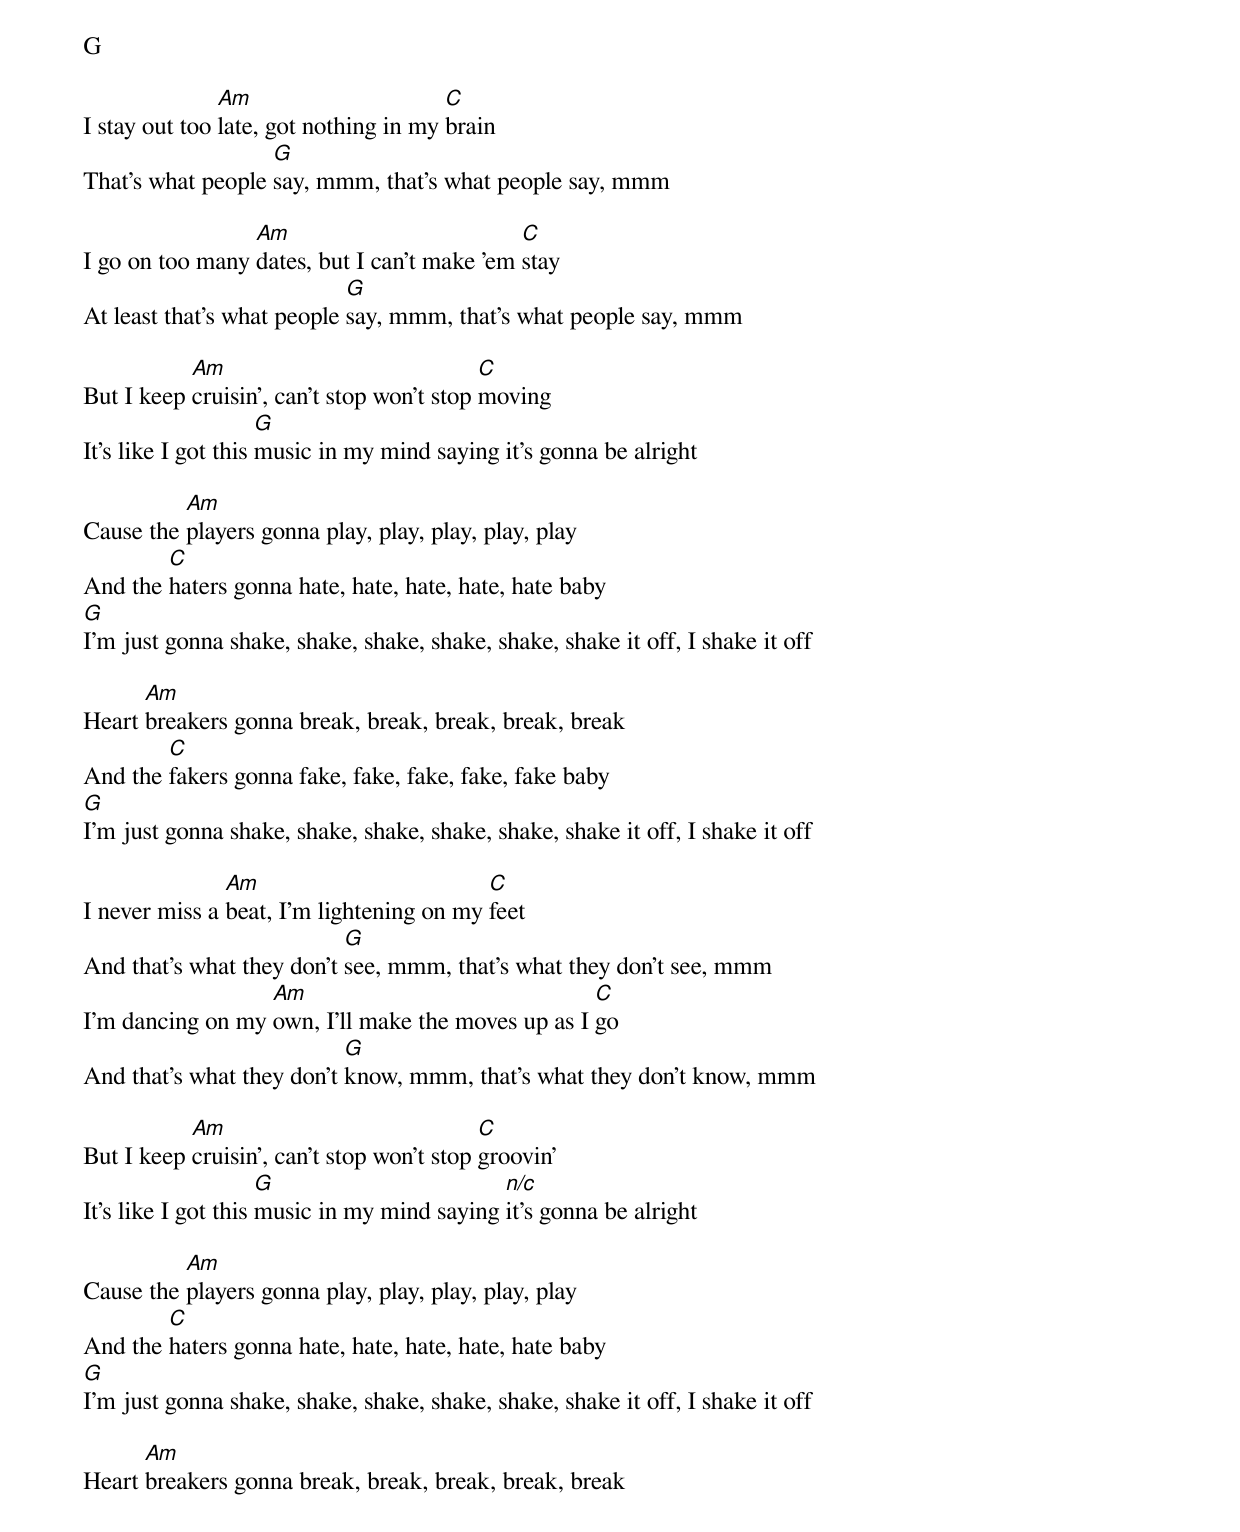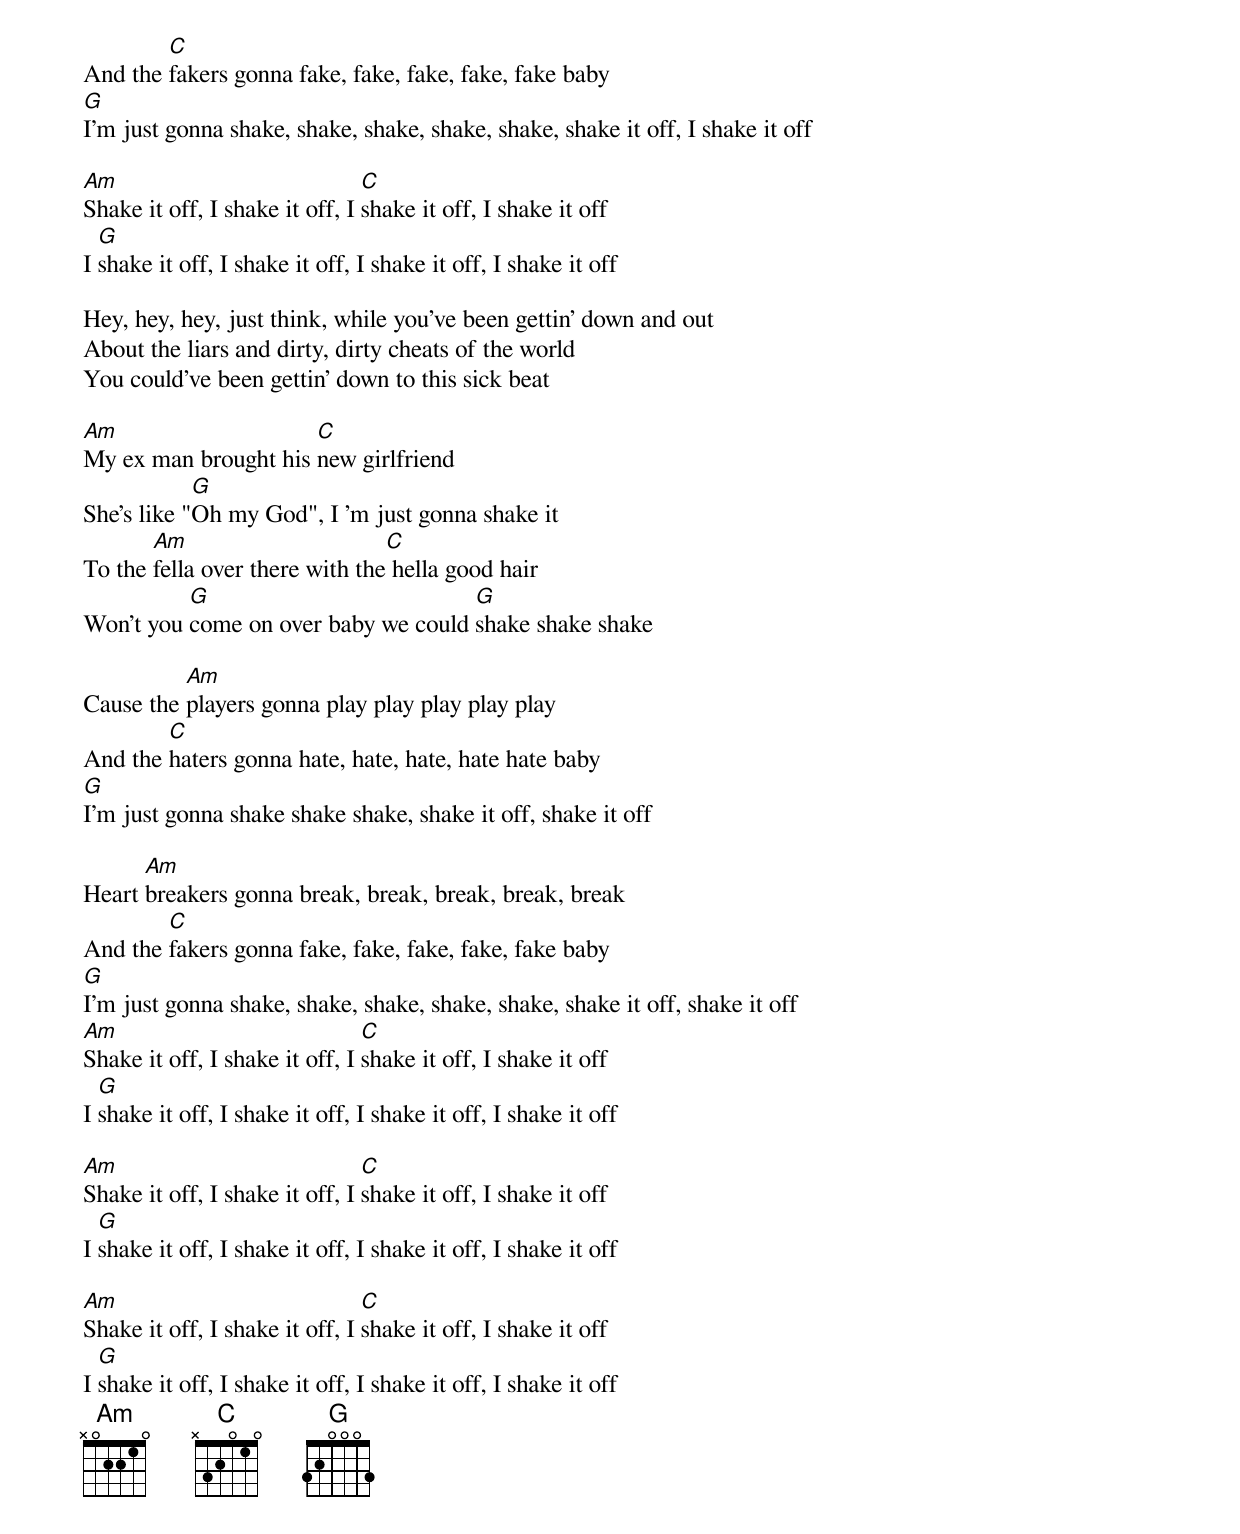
G

               Am                      C
I stay out too late, got nothing in my brain
                   G
That's what people say, mmm, that's what people say, mmm

                 Am                          C
I go on too many dates, but I can't make 'em stay
                            G
At least that's what people say, mmm, that's what people say, mmm

           Am                              C
But I keep cruisin', can't stop won't stop moving
                     G
It's like I got this music in my mind saying it's gonna be alright

          Am
Cause the players gonna play, play, play, play, play
        C
And the haters gonna hate, hate, hate, hate, hate baby
G
I'm just gonna shake, shake, shake, shake, shake, shake it off, I shake it off

      Am
Heart breakers gonna break, break, break, break, break
        C
And the fakers gonna fake, fake, fake, fake, fake baby
G
I'm just gonna shake, shake, shake, shake, shake, shake it off, I shake it off

               Am                         C
I never miss a beat, I'm lightening on my feet
                           G
And that's what they don't see, mmm, that's what they don't see, mmm
                  Am                               C
I'm dancing on my own, I'll make the moves up as I go
                           G
And that's what they don't know, mmm, that's what they don't know, mmm

           Am                              C
But I keep cruisin', can't stop won't stop groovin'
                     G                       n/c
It's like I got this music in my mind saying it's gonna be alright

          Am
Cause the players gonna play, play, play, play, play
        C
And the haters gonna hate, hate, hate, hate, hate baby
G
I'm just gonna shake, shake, shake, shake, shake, shake it off, I shake it off

      Am
Heart breakers gonna break, break, break, break, break
        C
And the fakers gonna fake, fake, fake, fake, fake baby
G
I'm just gonna shake, shake, shake, shake, shake, shake it off, I shake it off

Am                              C
Shake it off, I shake it off, I shake it off, I shake it off
  G
I shake it off, I shake it off, I shake it off, I shake it off

Hey, hey, hey, just think, while you've been gettin' down and out
About the liars and dirty, dirty cheats of the world
You could've been gettin' down to this sick beat

Am                    C
My ex man brought his new girlfriend
            G
She's like "Oh my God", I 'm just gonna shake it
       Am                       C
To the fella over there with the hella good hair
          G                          G
Won't you come on over baby we could shake shake shake

          Am
Cause the players gonna play play play play play
        C
And the haters gonna hate, hate, hate, hate hate baby
G
I'm just gonna shake shake shake, shake it off, shake it off

      Am
Heart breakers gonna break, break, break, break, break
        C
And the fakers gonna fake, fake, fake, fake, fake baby
G
I'm just gonna shake, shake, shake, shake, shake, shake it off, shake it off
Am                              C
Shake it off, I shake it off, I shake it off, I shake it off
  G
I shake it off, I shake it off, I shake it off, I shake it off

Am                              C
Shake it off, I shake it off, I shake it off, I shake it off
  G
I shake it off, I shake it off, I shake it off, I shake it off

Am                              C
Shake it off, I shake it off, I shake it off, I shake it off
  G
I shake it off, I shake it off, I shake it off, I shake it off
